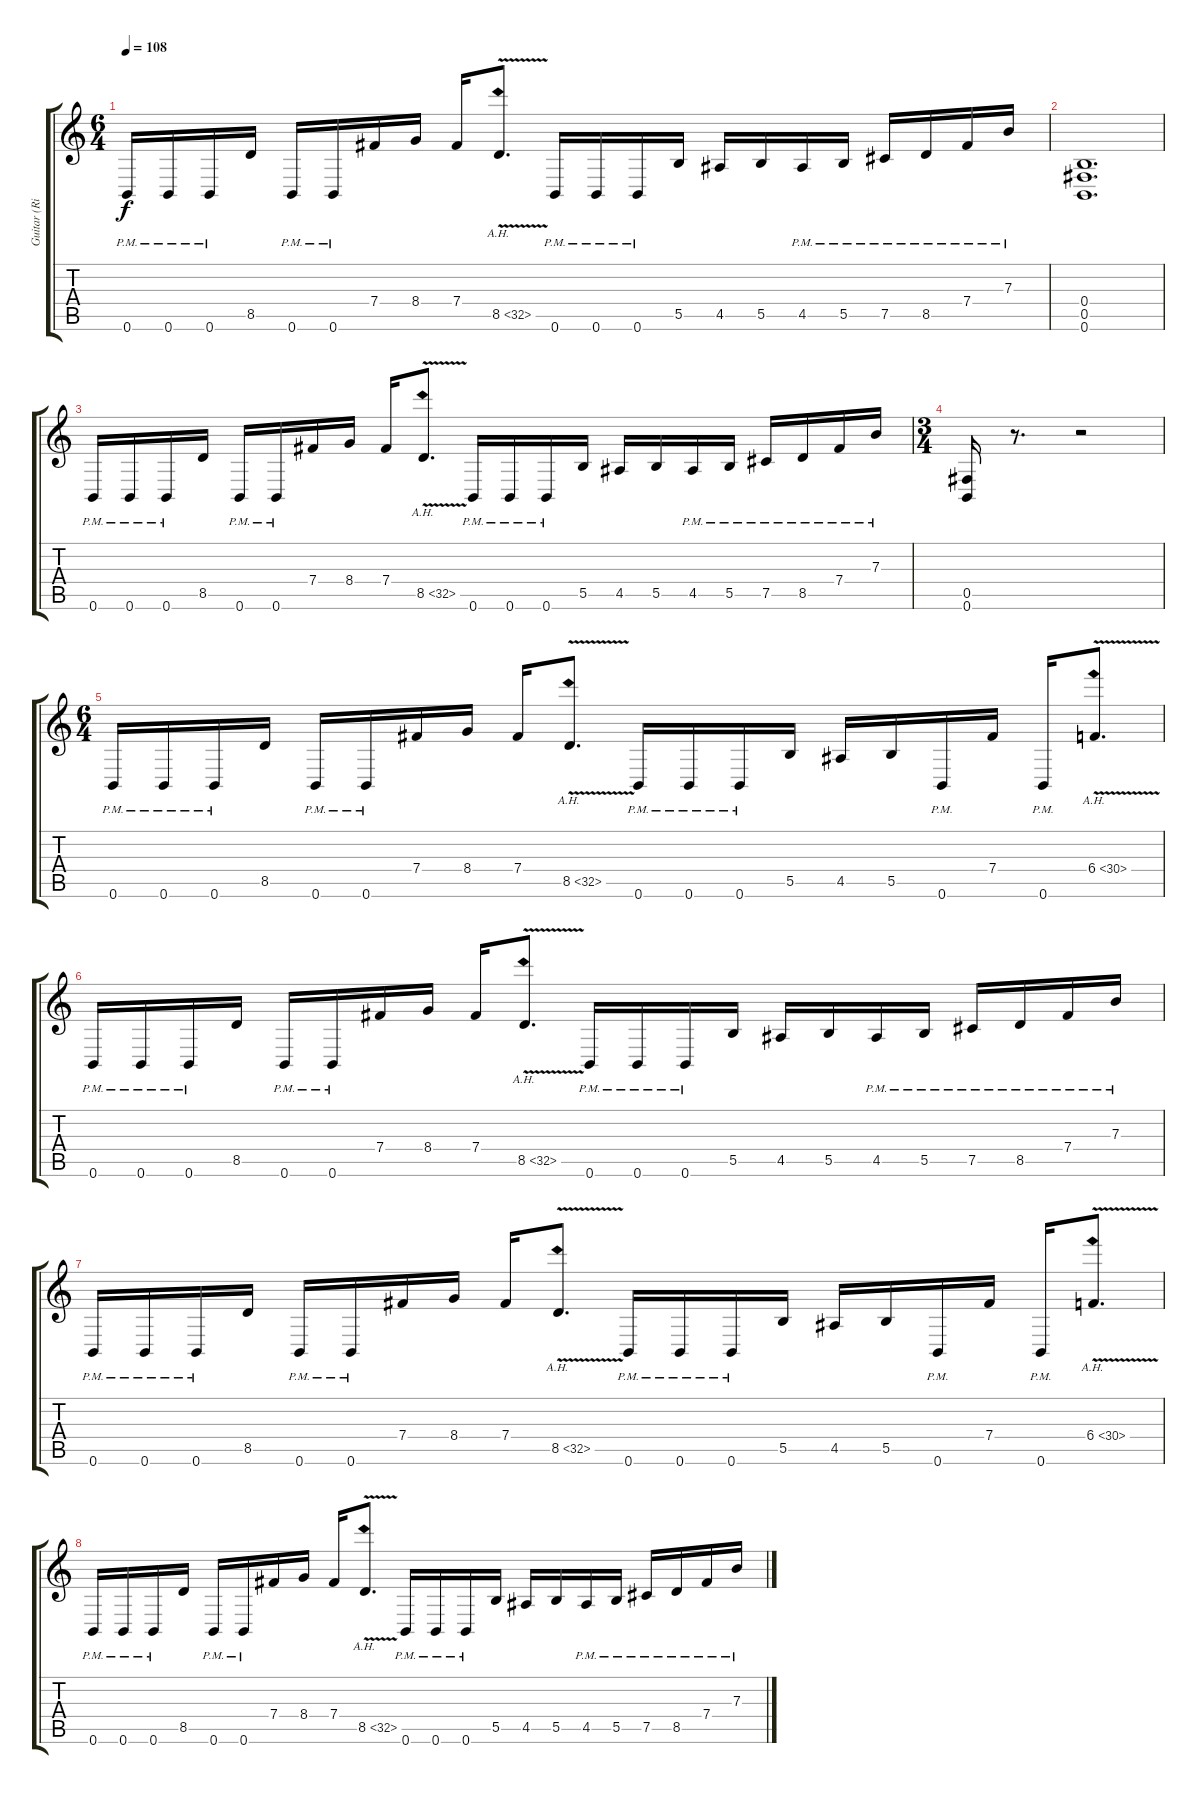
\track ("Guitar (Right)" "Guitar (Ri") {instrument overdrivenguitar}
\staff {score tabs}
\tuning (Db4 Ab3 E3 B2 Gb2 B1) {hide}
\ts (6 4)
\tempo 108
\clef g2
\ks c
0.6{pm}.16{dy f} 0.6{pm}.16 0.6{pm}.16 8.5.16 0.6{pm}.16 0.6{pm}.16 7.4.16 8.4.16 7.4.16 8.5{ah 24 v}.8{d} 0.6{pm}.16 0.6{pm}.16 0.6{pm}.16 5.5.16 4.5.16 5.5.16 4.5{pm}.16 5.5{pm}.16 7.5{pm}.16 8.5{pm}.16 7.4{pm}.16 7.3{pm}.16 |
(0.4 0.5 0.6).1{d} |
0.6{pm}.16 0.6{pm}.16 0.6{pm}.16 8.5.16 0.6{pm}.16 0.6{pm}.16 7.4.16 8.4.16 7.4.16 8.5{ah 24 v}.8{d} 0.6{pm}.16 0.6{pm}.16 0.6{pm}.16 5.5.16 4.5.16 5.5.16 4.5{pm}.16 5.5{pm}.16 7.5{pm}.16 8.5{pm}.16 7.4{pm}.16 7.3{pm}.16 |
\ts (3 4)
(0.5 0.6).16 r.8{d} r.2 |
\ts (6 4)
0.6{pm}.16 0.6{pm}.16 0.6{pm}.16 8.5.16 0.6{pm}.16 0.6{pm}.16 7.4.16 8.4.16 7.4.16 8.5{ah 24 v}.8{d} 0.6{pm}.16 0.6{pm}.16 0.6{pm}.16 5.5.16 4.5.16 5.5.16 0.6{pm}.16 7.4.16 0.6{pm}.16 6.4{ah 24 v}.8{d} |
0.6{pm}.16 0.6{pm}.16 0.6{pm}.16 8.5.16 0.6{pm}.16 0.6{pm}.16 7.4.16 8.4.16 7.4.16 8.5{ah 24 v}.8{d} 0.6{pm}.16 0.6{pm}.16 0.6{pm}.16 5.5.16 4.5.16 5.5.16 4.5{pm}.16 5.5{pm}.16 7.5{pm}.16 8.5{pm}.16 7.4{pm}.16 7.3{pm}.16 |
0.6{pm}.16 0.6{pm}.16 0.6{pm}.16 8.5.16 0.6{pm}.16 0.6{pm}.16 7.4.16 8.4.16 7.4.16 8.5{ah 24 v}.8{d} 0.6{pm}.16 0.6{pm}.16 0.6{pm}.16 5.5.16 4.5.16 5.5.16 0.6{pm}.16 7.4.16 0.6{pm}.16 6.4{ah 24 v}.8{d} |
0.6{pm}.16 0.6{pm}.16 0.6{pm}.16 8.5.16 0.6{pm}.16 0.6{pm}.16 7.4.16 8.4.16 7.4.16 8.5{ah 24 v}.8{d} 0.6{pm}.16 0.6{pm}.16 0.6{pm}.16 5.5.16 4.5.16 5.5.16 4.5{pm}.16 5.5{pm}.16 7.5{pm}.16 8.5{pm}.16 7.4{pm}.16 7.3{pm}.16
